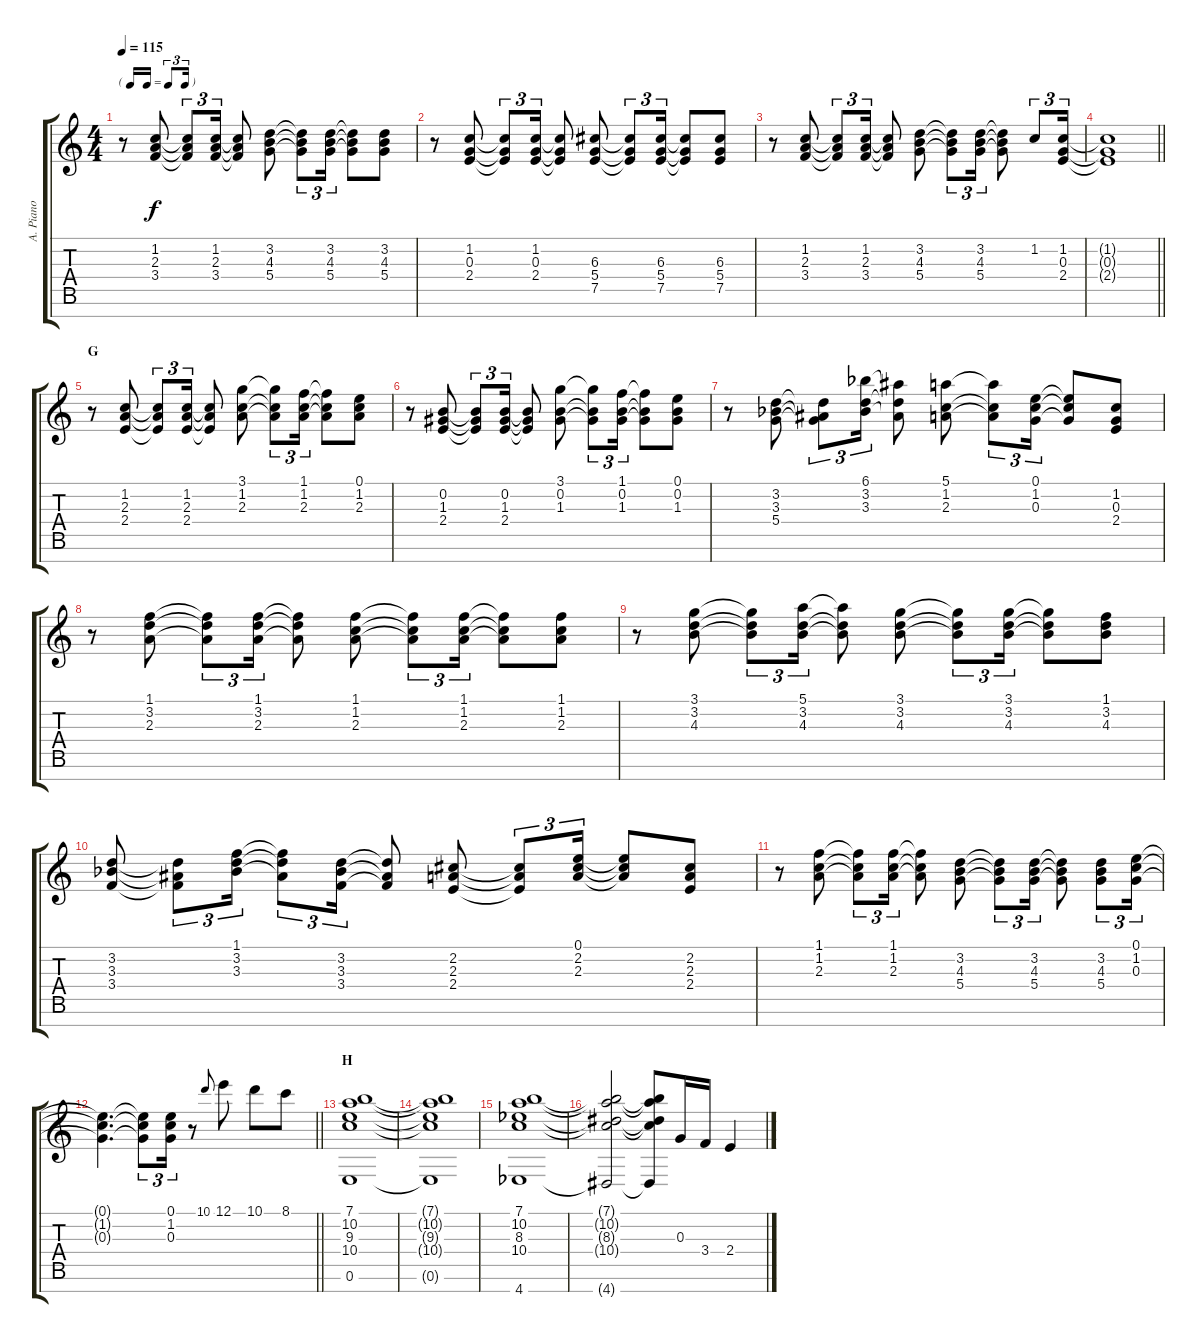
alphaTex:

\track ("A. Piano" "A. Piano") {instrument acousticgrandpiano}
\staff {score tabs}
\tuning (E5 B4 G4 D4 A3 E3 B2) {hide}
\ts (4 4)
\tf triplet16th
\tempo 115
\clef g2
\ks c
r.8{dy f} (1.2 2.3 3.4).8 (1.2{t} 2.3{t} 3.4{t}).8{tu (3 2)} (1.2 2.3 3.4).16{tu (3 2)} (1.2{t} 2.3{t} 3.4{t}).8 (3.2 4.3 5.4).8 (3.2{t} 4.3{t} 5.4{t}).8{tu (3 2)} (3.2 4.3 5.4).16{tu (3 2)} (3.2{t} 4.3{t} 5.4{t}).8 (3.2 4.3 5.4).8 |
r.8 (1.2 0.3 2.4).8 (1.2{t} 0.3{t} 2.4{t}).8{tu (3 2)} (1.2 0.3 2.4).16{tu (3 2)} (1.2{t} 0.3{t} 2.4{t}).8 (6.3 5.4 7.5).8 (6.3{t} 5.4{t} 7.5{t}).8{tu (3 2)} (6.3 5.4 7.5).16{tu (3 2)} (6.3{t} 5.4{t} 7.5{t}).8 (6.3 5.4 7.5).8 |
r.8 (1.2 2.3 3.4).8 (1.2{t} 2.3{t} 3.4{t}).8{tu (3 2)} (1.2 2.3 3.4).16{tu (3 2)} (1.2{t} 2.3{t} 3.4{t}).8 (3.2 4.3 5.4).8 (3.2{t} 4.3{t} 5.4{t}).8{tu (3 2)} (3.2 4.3 5.4).16{tu (3 2)} (3.2{t} 4.3{t} 5.4{t}).8 1.2.8{tu (3 2)} (1.2 0.3 2.4).16{tu (3 2)} |
\barLineRight lightlight
(1.2{t} 0.3{t} 2.4{t}).1 |
\section ("" "G")
r.8 (1.2 2.3 2.4).8 (1.2{t} 2.3{t} 2.4{t}).8{tu (3 2)} (1.2 2.3 2.4).16{tu (3 2)} (1.2{t} 2.3{t} 2.4{t}).8 (3.1 1.2 2.3).8 (3.1{t} 1.2{t} 2.3{t}).8{tu (3 2)} (1.1 1.2 2.3).16{tu (3 2)} (1.1{t} 1.2{t} 2.3{t}).8 (0.1 1.2 2.3).8 |
r.8 (0.2 1.3 2.4).8 (0.2{t} 1.3{t} 2.4{t}).8{tu (3 2)} (0.2 1.3 2.4).16{tu (3 2)} (0.2{t} 1.3{t} 2.4{t}).8 (3.1 0.2 1.3).8 (3.1{t} 0.2{t} 1.3{t}).8{tu (3 2)} (1.1 0.2 1.3).16{tu (3 2)} (1.1{t} 0.2{t} 1.3{t}).8 (0.1 0.2 1.3).8 |
r.8 (3.2 3.3{acc b} 5.4).8 (3.2{t} 3.3{t} 5.4{t}).8{tu (3 2)} (6.1{acc b} 3.2 3.3{acc b}).16{tu (3 2)} (6.1{t} 3.2{t} 3.3{t}).8 (5.1 1.2 2.3).8 (5.1{t} 1.2{t} 2.3{t}).8{tu (3 2)} (0.1 1.2 0.3).16{tu (3 2)} (0.1{t} 1.2{t} 0.3{t}).8 (1.2 0.3 2.4).8 |
r.8 (1.1 3.2 2.3).8 (1.1{t} 3.2{t} 2.3{t}).8{tu (3 2)} (1.1 3.2 2.3).16{tu (3 2)} (1.1{t} 3.2{t} 2.3{t}).8 (1.1 1.2 2.3).8 (1.1{t} 1.2{t} 2.3{t}).8{tu (3 2)} (1.1 1.2 2.3).16{tu (3 2)} (1.1{t} 1.2{t} 2.3{t}).8 (1.1 1.2 2.3).8 |
r.8 (3.1 3.2 4.3).8 (3.1{t} 3.2{t} 4.3{t}).8{tu (3 2)} (5.1 3.2 4.3).16{tu (3 2)} (5.1{t} 3.2{t} 4.3{t}).8 (3.1 3.2 4.3).8 (3.1{t} 3.2{t} 4.3{t}).8{tu (3 2)} (3.1 3.2 4.3).16{tu (3 2)} (3.1{t} 3.2{t} 4.3{t}).8 (1.1 3.2 4.3).8 |
(3.2 3.3{acc b} 3.4).8 (3.2{t} 3.3{t} 3.4{t}).8{tu (3 2)} (1.1 3.2 3.3{acc b}).16{tu (3 2)} (1.1{t} 3.2{t} 3.3{t}).8{tu (3 2)} (3.2 3.3{acc b} 3.4).16{tu (3 2)} (3.2{t} 3.3{t} 3.4{t}).8 (2.2 2.3 2.4).8 (2.2{t} 2.3{t} 2.4{t}).8{tu (3 2)} (0.1 2.2 2.3).16{tu (3 2)} (0.1{t} 2.2{t} 2.3{t}).8 (2.2 2.3 2.4).8 |
r.8 (1.1 1.2 2.3).8 (1.1{t} 1.2{t} 2.3{t}).8{tu (3 2)} (1.1 1.2 2.3).16{tu (3 2)} (1.1{t} 1.2{t} 2.3{t}).8 (3.2 4.3 5.4).8 (3.2{t} 4.3{t} 5.4{t}).8{tu (3 2)} (3.2 4.3 5.4).16{tu (3 2)} (3.2{t} 4.3{t} 5.4{t}).8 (3.2 4.3 5.4).8{tu (3 2)} (0.1 1.2 0.3).16{tu (3 2)} |
\barLineRight lightlight
(0.1{t} 1.2{t} 0.3{t}).4{d} (0.1{t} 1.2{t} 0.3{t}).8{tu (3 2)} (0.1 1.2 0.3).16{tu (3 2)} r.8 10.1.8{gr onbeat} 12.1.8 10.1.8 8.1.8 |
\section ("" "H")
(7.1 10.2 9.3 10.4 0.6).1 |
(7.1{t} 10.2{t} 9.3{t} 10.4{t} 0.6{t}).1 |
(7.1 10.2 8.3{acc b} 10.4 4.7{acc b}).1 |
(7.1{t} 10.2{t} 8.3{t} 10.4{t} 4.7{t}).2 (7.1{t} 10.2{t} 8.3{t} 10.4{t} 4.7{t}).8 0.3.16 3.4.16 2.4.4
